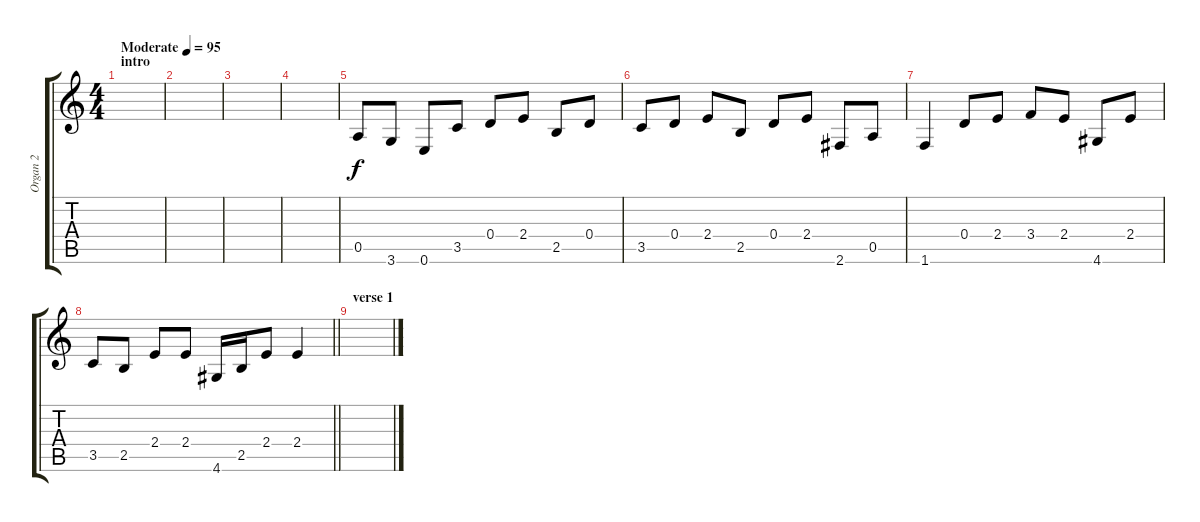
\track ("Organ 2" "Organ 2") {instrument electricbasspick}
\staff {score tabs}
\tuning (E4 B3 G3 D3 A2 E2) {hide}
\ts (4 4)
\section ("" "intro")
\tempo (95 "Moderate")
\clef g2
\ks c
|
|
|
|
0.5.8 3.6.8 0.6.8 3.5.8 0.4.8 2.4.8 2.5.8 0.4.8 |
3.5.8 0.4.8 2.4.8 2.5.8 0.4.8 2.4.8 2.6.8 0.5.8 |
1.6.4 0.4.8 2.4.8 3.4.8 2.4.8 4.6.8 2.4.8 |
\barLineRight lightlight
3.5.8 2.5.8 2.4.8 2.4.8 4.6.16 2.5.16 2.4.8 2.4.4 |
\section ("" "verse 1")
